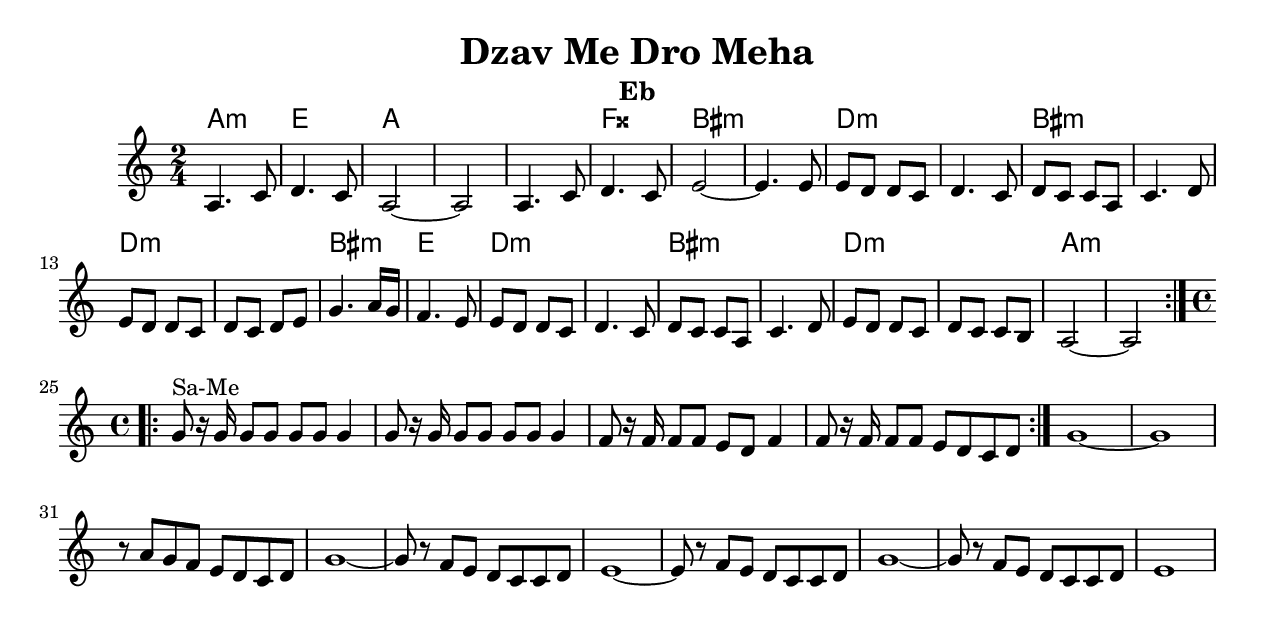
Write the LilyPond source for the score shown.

\version "2.18.0"
\include "english.ly"
\pointAndClickOff
\paper{
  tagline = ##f
  print-all-headers = ##t
  #(set-paper-size "letter")
}
date = #(strftime "%d-%m-%Y" (localtime (current-time)))

%\markup{ \italic{ " Updated " \date  }  }

%\markup{ Got something to say? }

%#################################### Melody ########################
melody = \relative c {
  \clef treble
  \key c \minor
  \time 2/4

  %\partial 16*3 a16 d f   %lead in notes


  %\alternative { { }{ } }

  \repeat volta 2{
    c4. ef8
    f4.  ef8
    c2~
    c2

    c4. ef8
    f4.  ef8
    g2~
    g4. g8

    g8 f f ef
    f4. ef8|
    f8 ef ef c
    ef4. f8

    g8 f f ef
    f8 ef f  g %
    bf4. c16 bf|
    af4. g8|

    g8 f f ef
    f4. ef8|
    f8 ef ef c
    ef4. f8

    g8 f f ef
    f ef ef d

    c2~c2|
  }
  % \alternative { { }{ } }
  %2nd tune
  \time 4/4
  \break
  \repeat volta 2{
    bf'8 ^"Sa-Me"r16 bf  bf8 bf bf bf bf4|
    bf8 r16 bf  bf8 bf bf bf bf4|
    af8 r16 af af8 af g f af4|
    af8 r16 af af8 af g f ef f|
  }

  bf1 ~
  bf1
  r8 c bf af g f ef f|
  %af8 g f ef ef f g4~
  bf1 ~


  bf8 r8 af g f ef ef f~|
  g1~

  g8 r8 af g f ef ef f~|
  bf1~

  bf8 r8 af g f ef ef f~|%?
  g1
}
%################################# Lyrics #####################
%\addlyrics{  }
%################################# Chords #######################
harmonies = \chordmode {
  c2:m
  g2
  c2
  s2*2
  as2%%?
  ds2:m
  s2
  f2:m
  s2
  ds2:m   %11
  s2

  f2:m
  s2
  ds2:m
  g2

  f2:m
  s2
  ds2:m
  s2
  f2:m
  s2
  c2:m

  %Sa-me

}

\score {\transpose c a
  <<
    \new ChordNames {
      \set chordChanges = ##f

      \harmonies
    }
    \new Staff
    \melody
  >>
  \header{
    title= "Dzav Me Dro Meha"
    subtitle=""
    composer= ""
    instrument = "Eb"
    arranger= ""
  }
  \layout{indent = 1.0\cm}
  \midi {
    \tempo 4 = 120

    % \midi { }
  }
}
%{
% more verses:
\markup{}
\markup {
  \fill-line {
    \hspace #0.1 % distance from left margin
    \column {
      \line { "1."
	\column {
	  ""
	}
      }
      \hspace #0.2 % vertical distance between verses
      \line { "2."
	\column {
	 ""
	}
      }
    }
    \hspace #0.1  % horiz. distance between columns
    \column {
      \line { "3."
	\column {
	  ""
	}
      }
      \hspace #0.2 % distance between verses
      \line { "4."
	\column {
	 ""
	}
      }
    }
    \hspace #0.1 % distance to right margin
  }
}

%}
